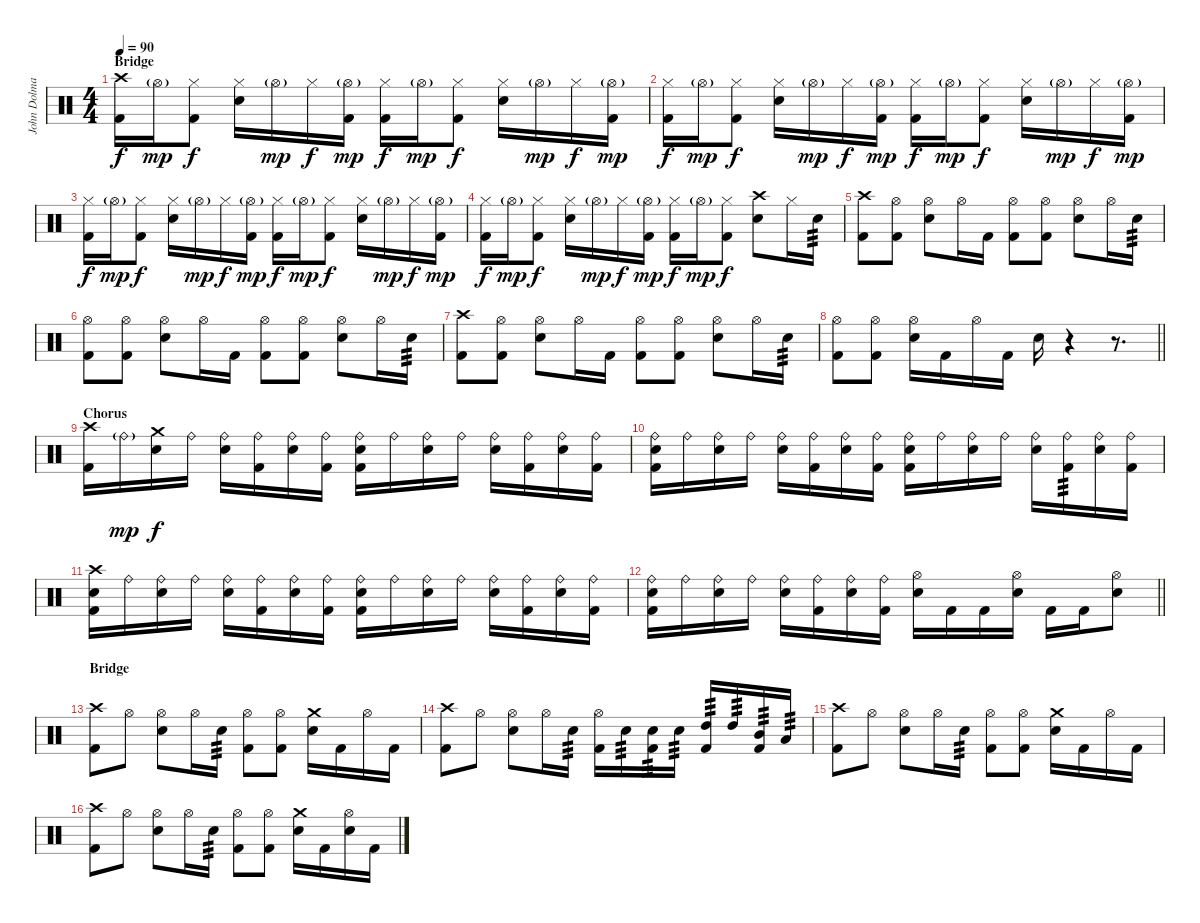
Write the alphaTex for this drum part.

\track ("John Dolmayan" "John Dolma") {instrument percussion}
\staff {score}
\articulation defaults
\ts (4 4)
\section ("" "Bridge")
\tempo 90
\clef neutral
\ks c
("Crash high (hit)" "Kick (hit) 2").16{dy f} "Hi-Hat (open)"{g}.16{dy mp} ("Hi-Hat (closed)" "Kick (hit) 2").8{dy f} ("Hi-Hat (closed)" "Snare (hit) 2").16 "Hi-Hat (open)"{g}.16{dy mp} "Hi-Hat (closed)".16{dy f} ("Hi-Hat (open)"{g} "Kick (hit) 2").16{dy mp} ("Hi-Hat (closed)" "Kick (hit) 2").16{dy f} "Hi-Hat (open)"{g}.16{dy mp} ("Hi-Hat (closed)" "Kick (hit) 2").8{dy f} ("Hi-Hat (closed)" "Snare (hit) 2").16 "Hi-Hat (open)"{g}.16{dy mp} "Hi-Hat (closed)".16{dy f} ("Hi-Hat (open)"{g} "Kick (hit) 2").16{dy mp} |
("Hi-Hat (closed)" "Kick (hit) 2").16{dy f} "Hi-Hat (open)"{g}.16{dy mp} ("Hi-Hat (closed)" "Kick (hit) 2").8{dy f} ("Hi-Hat (closed)" "Snare (hit) 2").16 "Hi-Hat (open)"{g}.16{dy mp} "Hi-Hat (closed)".16{dy f} ("Hi-Hat (open)"{g} "Kick (hit) 2").16{dy mp} ("Hi-Hat (closed)" "Kick (hit) 2").16{dy f} "Hi-Hat (open)"{g}.16{dy mp} ("Hi-Hat (closed)" "Kick (hit) 2").8{dy f} ("Hi-Hat (closed)" "Snare (hit) 2").16 "Hi-Hat (open)"{g}.16{dy mp} "Hi-Hat (closed)".16{dy f} ("Hi-Hat (open)"{g} "Kick (hit) 2").16{dy mp} |
("Hi-Hat (closed)" "Kick (hit) 2").16{dy f} "Hi-Hat (open)"{g}.16{dy mp} ("Hi-Hat (closed)" "Kick (hit) 2").8{dy f} ("Hi-Hat (closed)" "Snare (hit) 2").16 "Hi-Hat (open)"{g}.16{dy mp} "Hi-Hat (closed)".16{dy f} ("Hi-Hat (open)"{g} "Kick (hit) 2").16{dy mp} ("Hi-Hat (closed)" "Kick (hit) 2").16{dy f} "Hi-Hat (open)"{g}.16{dy mp} ("Hi-Hat (closed)" "Kick (hit) 2").8{dy f} ("Hi-Hat (closed)" "Snare (hit) 2").16 "Hi-Hat (open)"{g}.16{dy mp} "Hi-Hat (closed)".16{dy f} ("Hi-Hat (open)"{g} "Kick (hit) 2").16{dy mp} |
("Hi-Hat (closed)" "Kick (hit) 2").16{dy f} "Hi-Hat (open)"{g}.16{dy mp} ("Hi-Hat (closed)" "Kick (hit) 2").8{dy f} ("Hi-Hat (closed)" "Snare (hit) 2").16 "Hi-Hat (open)"{g}.16{dy mp} "Hi-Hat (closed)".16{dy f} ("Hi-Hat (open)"{g} "Kick (hit) 2").16{dy mp} ("Hi-Hat (closed)" "Kick (hit) 2").16{dy f} "Hi-Hat (open)"{g}.16{dy mp} ("Hi-Hat (closed)" "Kick (hit) 2").8{dy f} ("Crash high (hit)" "Snare (hit) 2").8 "Hi-Hat (closed)".16 "Snare (hit) 2".16{tp 3} |
("Crash high (hit)" "Kick (hit) 2").8 ("Hi-Hat (open)" "Kick (hit) 2").8 ("Hi-Hat (open)" "Snare (hit) 2").8 "Hi-Hat (open)".16 "Kick (hit) 2".16 ("Hi-Hat (open)" "Kick (hit) 2").8 ("Hi-Hat (open)" "Kick (hit) 2").8 ("Hi-Hat (open)" "Snare (hit) 2").8 "Hi-Hat (open)".16 "Snare (hit) 2".16{tp 3} |
("Hi-Hat (open)" "Kick (hit) 2").8 ("Hi-Hat (open)" "Kick (hit) 2").8 ("Hi-Hat (open)" "Snare (hit) 2").8 "Hi-Hat (open)".16 "Kick (hit) 2".16 ("Hi-Hat (open)" "Kick (hit) 2").8 ("Hi-Hat (open)" "Kick (hit) 2").8 ("Hi-Hat (open)" "Snare (hit) 2").8 "Hi-Hat (open)".16 "Snare (hit) 2".16{tp 3} |
("Crash high (hit)" "Kick (hit) 2").8 ("Hi-Hat (open)" "Kick (hit) 2").8 ("Hi-Hat (open)" "Snare (hit) 2").8 "Hi-Hat (open)".16 "Kick (hit) 2".16 ("Hi-Hat (open)" "Kick (hit) 2").8 ("Hi-Hat (open)" "Kick (hit) 2").8 ("Hi-Hat (open)" "Snare (hit) 2").8 "Hi-Hat (open)".16 "Snare (hit) 2".16{tp 3} |
\barLineRight lightlight
("Hi-Hat (open)" "Kick (hit) 2").8 ("Hi-Hat (open)" "Kick (hit) 2").8 ("Hi-Hat (open)" "Snare (hit) 2").16 "Kick (hit) 2".16 "Hi-Hat (open)".16 "Kick (hit) 2".16 "Snare (hit) 2".16 r.4 r.8{d} |
\section ("" "Chorus")
("Crash high (hit)" "Kick (hit) 2").16 "Ride (bell)"{g}.16{dy mp} ("Crash medium (hit)" "Snare (hit) 2").16{dy f} "Ride (bell)".16 ("Ride (bell)" "Snare (hit) 2").16 ("Ride (bell)" "Kick (hit) 2").16 ("Ride (bell)" "Snare (hit) 2").16 ("Ride (bell)" "Kick (hit) 2").16 ("Ride (bell)" "Snare (hit) 2" "Kick (hit) 2").16 "Ride (bell)".16 ("Ride (bell)" "Snare (hit) 2").16 "Ride (bell)".16 ("Ride (bell)" "Snare (hit) 2").16 ("Ride (bell)" "Kick (hit) 2").16 ("Ride (bell)" "Snare (hit) 2").16 ("Ride (bell)" "Kick (hit) 2").16 |
("Ride (bell)" "Snare (hit) 2" "Kick (hit) 2").16 "Ride (bell)".16 ("Ride (bell)" "Snare (hit) 2").16 "Ride (bell)".16 ("Ride (bell)" "Snare (hit) 2").16 ("Ride (bell)" "Kick (hit) 2").16 ("Ride (bell)" "Snare (hit) 2").16 ("Ride (bell)" "Kick (hit) 2").16 ("Ride (bell)" "Snare (hit) 2" "Kick (hit) 2").16 "Ride (bell)".16 ("Ride (bell)" "Snare (hit) 2").16 "Ride (bell)".16 ("Ride (bell)" "Snare (hit) 2").16 ("Ride (bell)" "Kick (hit) 2").16{tp 3} ("Ride (bell)" "Snare (hit) 2").16 ("Ride (bell)" "Kick (hit) 2").16 |
("Crash high (hit)" "Snare (hit) 2" "Kick (hit) 2").16 "Ride (bell)".16 ("Ride (bell)" "Snare (hit) 2").16 "Ride (bell)".16 ("Ride (bell)" "Snare (hit) 2").16 ("Ride (bell)" "Kick (hit) 2").16 ("Ride (bell)" "Snare (hit) 2").16 ("Ride (bell)" "Kick (hit) 2").16 ("Ride (bell)" "Snare (hit) 2" "Kick (hit) 2").16 "Ride (bell)".16 ("Ride (bell)" "Snare (hit) 2").16 "Ride (bell)".16 ("Ride (bell)" "Snare (hit) 2").16 ("Ride (bell)" "Kick (hit) 2").16 ("Ride (bell)" "Snare (hit) 2").16 ("Ride (bell)" "Kick (hit) 2").16 |
\barLineRight lightlight
("Ride (bell)" "Snare (hit) 2" "Kick (hit) 2").16 "Ride (bell)".16 ("Ride (bell)" "Snare (hit) 2").16 "Ride (bell)".16 ("Ride (bell)" "Snare (hit) 2").16 ("Ride (bell)" "Kick (hit) 2").16 ("Ride (bell)" "Snare (hit) 2").16 ("Ride (bell)" "Kick (hit) 2").16 ("Hi-Hat (open)" "Snare (hit) 2").16 "Kick (hit) 2".16 "Kick (hit) 2".16 ("Hi-Hat (open)" "Snare (hit) 2").16 "Kick (hit) 2".16 "Kick (hit) 2".16 ("Hi-Hat (open)" "Snare (hit) 2").8 |
\section ("" "Bridge")
("Crash high (hit)" "Kick (hit) 2").8 "Hi-Hat (open)".8 ("Hi-Hat (open)" "Snare (hit) 2").8 "Hi-Hat (open)".16 "Snare (hit) 2".16{tp 3} ("Hi-Hat (open)" "Kick (hit) 2").8 ("Hi-Hat (open)" "Kick (hit) 2").8 ("Crash medium (hit)" "Snare (hit) 2").16 "Kick (hit) 2".16 "Hi-Hat (open)".16 "Kick (hit) 2".16 |
("Crash high (hit)" "Kick (hit) 2").8 "Hi-Hat (open)".8 ("Hi-Hat (open)" "Snare (hit) 2").8 "Hi-Hat (open)".16 "Snare (hit) 2".16{tp 3} ("Hi-Hat (open)" "Kick (hit) 2").16 "Snare (hit) 2".16{tp 3} ("Snare (hit) 2" "Kick (hit) 2").16{tp 3} "Snare (hit) 2".16{tp 3} ("High Tom (hit)" "Kick (hit) 2").16{tp 3} "High Tom (hit)".16{tp 3} ("Mid Tom (hit)" "Kick (hit) 2").16{tp 3} "Low Tom (hit)".16{tp 3} |
("Crash high (hit)" "Kick (hit) 2").8 "Hi-Hat (open)".8 ("Hi-Hat (open)" "Snare (hit) 2").8 "Hi-Hat (open)".16 "Snare (hit) 2".16{tp 3} ("Hi-Hat (open)" "Kick (hit) 2").8 ("Hi-Hat (open)" "Kick (hit) 2").8 ("Crash medium (hit)" "Snare (hit) 2").16 "Kick (hit) 2".16 "Hi-Hat (open)".16 "Kick (hit) 2".16 |
("Crash high (hit)" "Kick (hit) 2").8 "Hi-Hat (open)".8 ("Hi-Hat (open)" "Snare (hit) 2").8 "Hi-Hat (open)".16 "Snare (hit) 2".16{tp 3} ("Hi-Hat (open)" "Kick (hit) 2").8 ("Hi-Hat (open)" "Kick (hit) 2").8 ("Crash medium (hit)" "Snare (hit) 2").16 "Kick (hit) 2".16 ("Hi-Hat (open)" "Snare (hit) 2").16 "Kick (hit) 2".16
